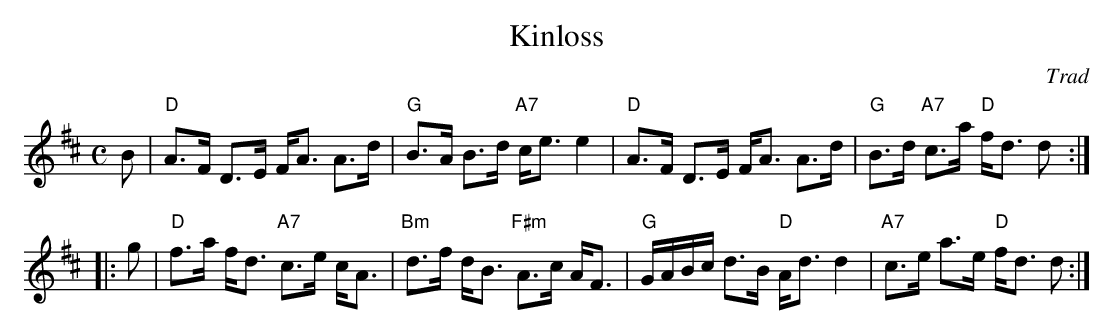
X:1
T: Kinloss
C: Trad
M: C
L: 1/16
K: D
B2 \
| "D"A3F D3E FA3 A3d | "G"B3A B3d "A7"ce3 e4 \
| "D"A3F D3E FA3 A3d | "G"B3d "A7"c3a "D"fd3 d2 :|
|: g2 \
| "D"f3a fd3 "A7"c3e cA3 | "Bm"d3f dB3 "F#m"A3c AF3 \
| "G"GABc d3B "D"Ad3 d4 | "A7"c3e a3e "D"fd3 d2 :|
